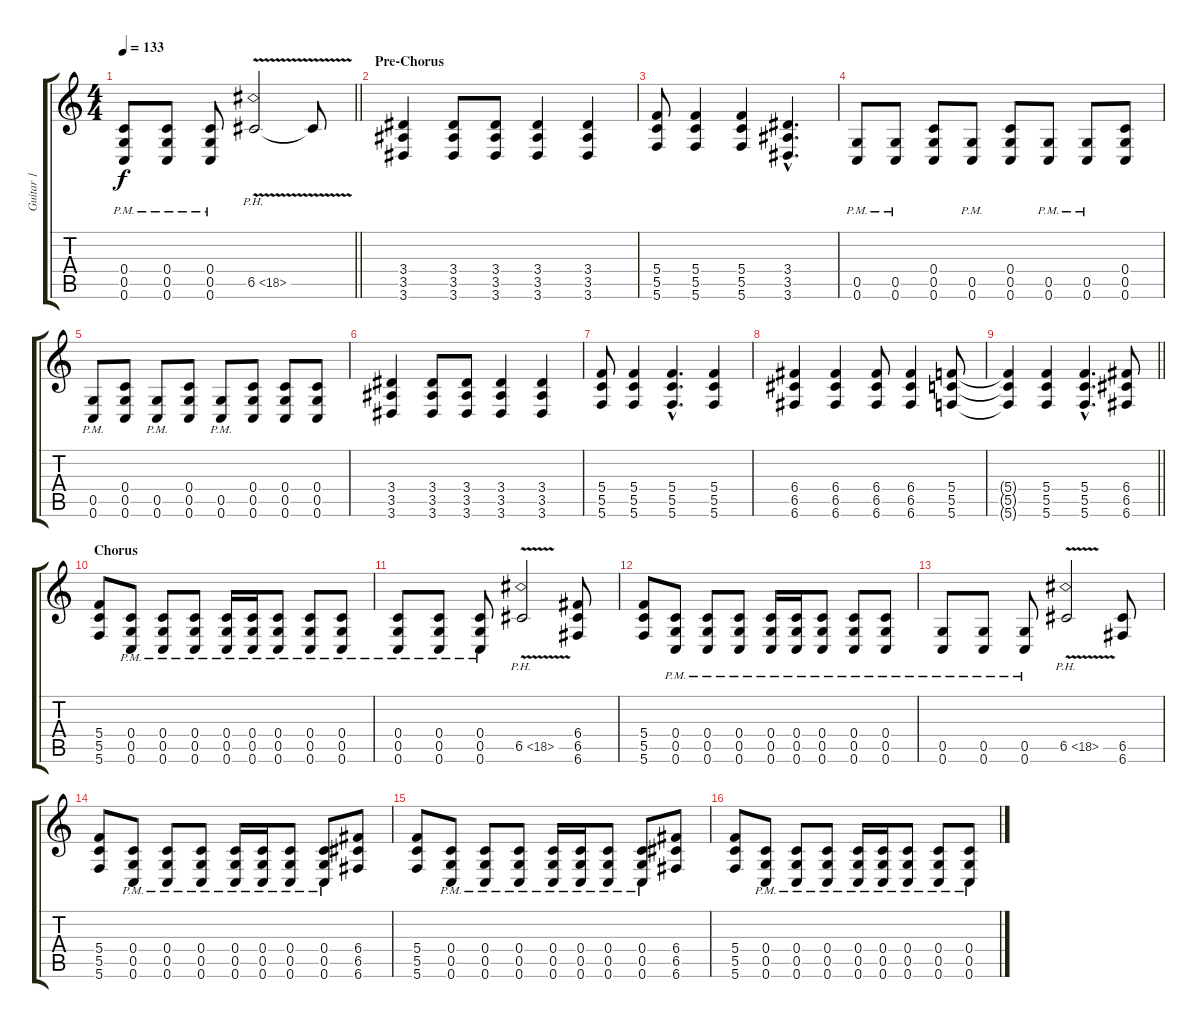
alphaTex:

\track ("Guitar 1" "Guitar 1") {instrument distortionguitar}
\staff {score tabs}
\tuning (D4 A3 F3 C3 G2 C2) {hide}
\ts (4 4)
\tempo 133
\clef g2
\barLineRight lightlight
\ks c
(0.4{pm} 0.5{pm} 0.6{pm}).8{dy f} (0.4{pm} 0.5{pm} 0.6{pm}).8 (0.4{pm} 0.5{pm} 0.6{pm}).8 6.5{ph 12 v}.2 6.5{t}.8 |
\section ("" "Pre-Chorus")
(3.4 3.5 3.6).4 (3.4 3.5 3.6).8 (3.4 3.5 3.6).8 (3.4 3.5 3.6).4 (3.4 3.5 3.6).4 |
(5.4 5.5 5.6).8 (5.4 5.5 5.6).4 (5.4 5.5 5.6).4 (3.4{hac} 3.5{hac} 3.6{hac}).4{d} |
(0.5{pm} 0.6{pm}).8 (0.5{pm} 0.6{pm}).8 (0.4 0.5 0.6).8 (0.5{pm} 0.6{pm}).8 (0.4 0.5 0.6).8 (0.5{pm} 0.6{pm}).8 (0.5{pm} 0.6{pm}).8 (0.4 0.5 0.6).8 |
(0.5{pm} 0.6{pm}).8 (0.4 0.5 0.6).8 (0.5{pm} 0.6{pm}).8 (0.4 0.5 0.6).8 (0.5{pm} 0.6{pm}).8 (0.4 0.5 0.6).8 (0.4 0.5 0.6).8 (0.4 0.5 0.6).8 |
(3.4 3.5 3.6).4 (3.4 3.5 3.6).8 (3.4 3.5 3.6).8 (3.4 3.5 3.6).4 (3.4 3.5 3.6).4 |
(5.4 5.5 5.6).8 (5.4 5.5 5.6).4 (5.4{hac} 5.5{hac} 5.6{hac}).4{d} (5.4 5.5 5.6).4 |
(6.4 6.5 6.6).4 (6.4 6.5 6.6).4 (6.4 6.5 6.6).8 (6.4 6.5 6.6).4 (5.4 5.5 5.6).8 |
\barLineRight lightlight
(5.4{t} 5.5{t} 5.6{t}).4 (5.4 5.5 5.6).4 (5.4{hac} 5.5{hac} 5.6{hac}).4{d} (6.4 6.5 6.6).8 |
\section ("" "Chorus")
(5.4 5.5 5.6).8 (0.4{pm} 0.5{pm} 0.6{pm}).8 (0.4{pm} 0.5{pm} 0.6{pm}).8 (0.4{pm} 0.5{pm} 0.6{pm}).8 (0.4{pm} 0.5{pm} 0.6{pm}).16 (0.4{pm} 0.5{pm} 0.6{pm}).16 (0.4{pm} 0.5{pm} 0.6{pm}).8 (0.4{pm} 0.5{pm} 0.6{pm}).8 (0.4{pm} 0.5{pm} 0.6{pm}).8 |
(0.4{pm} 0.5{pm} 0.6{pm}).8 (0.4{pm} 0.5{pm} 0.6{pm}).8 (0.4{pm} 0.5{pm} 0.6{pm}).8 6.5{ph 12 v}.2 (6.4 6.5 6.6).8 |
(5.4 5.5 5.6).8 (0.4{pm} 0.5{pm} 0.6{pm}).8 (0.4{pm} 0.5{pm} 0.6{pm}).8 (0.4{pm} 0.5{pm} 0.6{pm}).8 (0.4{pm} 0.5{pm} 0.6{pm}).16 (0.4{pm} 0.5{pm} 0.6{pm}).16 (0.4{pm} 0.5{pm} 0.6{pm}).8 (0.4{pm} 0.5{pm} 0.6{pm}).8 (0.4{pm} 0.5{pm} 0.6{pm}).8 |
(0.5{pm} 0.6{pm}).8 (0.5{pm} 0.6{pm}).8 (0.5{pm} 0.6{pm}).8 6.5{ph 12 v}.2 (6.5 6.6).8 |
(5.4 5.5 5.6).8 (0.4{pm} 0.5{pm} 0.6{pm}).8 (0.4{pm} 0.5{pm} 0.6{pm}).8 (0.4{pm} 0.5{pm} 0.6{pm}).8 (0.4{pm} 0.5{pm} 0.6{pm}).16 (0.4{pm} 0.5{pm} 0.6{pm}).16 (0.4{pm} 0.5{pm} 0.6{pm}).8 (0.4{pm} 0.5{pm} 0.6{pm}).8 (6.4 6.5 6.6).8 |
(5.4 5.5 5.6).8 (0.4{pm} 0.5{pm} 0.6{pm}).8 (0.4{pm} 0.5{pm} 0.6{pm}).8 (0.4{pm} 0.5{pm} 0.6{pm}).8 (0.4{pm} 0.5{pm} 0.6{pm}).16 (0.4{pm} 0.5{pm} 0.6{pm}).16 (0.4{pm} 0.5{pm} 0.6{pm}).8 (0.4{pm} 0.5{pm} 0.6{pm}).8 (6.4 6.5 6.6).8 |
(5.4 5.5 5.6).8 (0.4{pm} 0.5{pm} 0.6{pm}).8 (0.4{pm} 0.5{pm} 0.6{pm}).8 (0.4{pm} 0.5{pm} 0.6{pm}).8 (0.4{pm} 0.5{pm} 0.6{pm}).16 (0.4{pm} 0.5{pm} 0.6{pm}).16 (0.4{pm} 0.5{pm} 0.6{pm}).8 (0.4{pm} 0.5{pm} 0.6{pm}).8 (0.4{pm} 0.5{pm} 0.6{pm}).8
